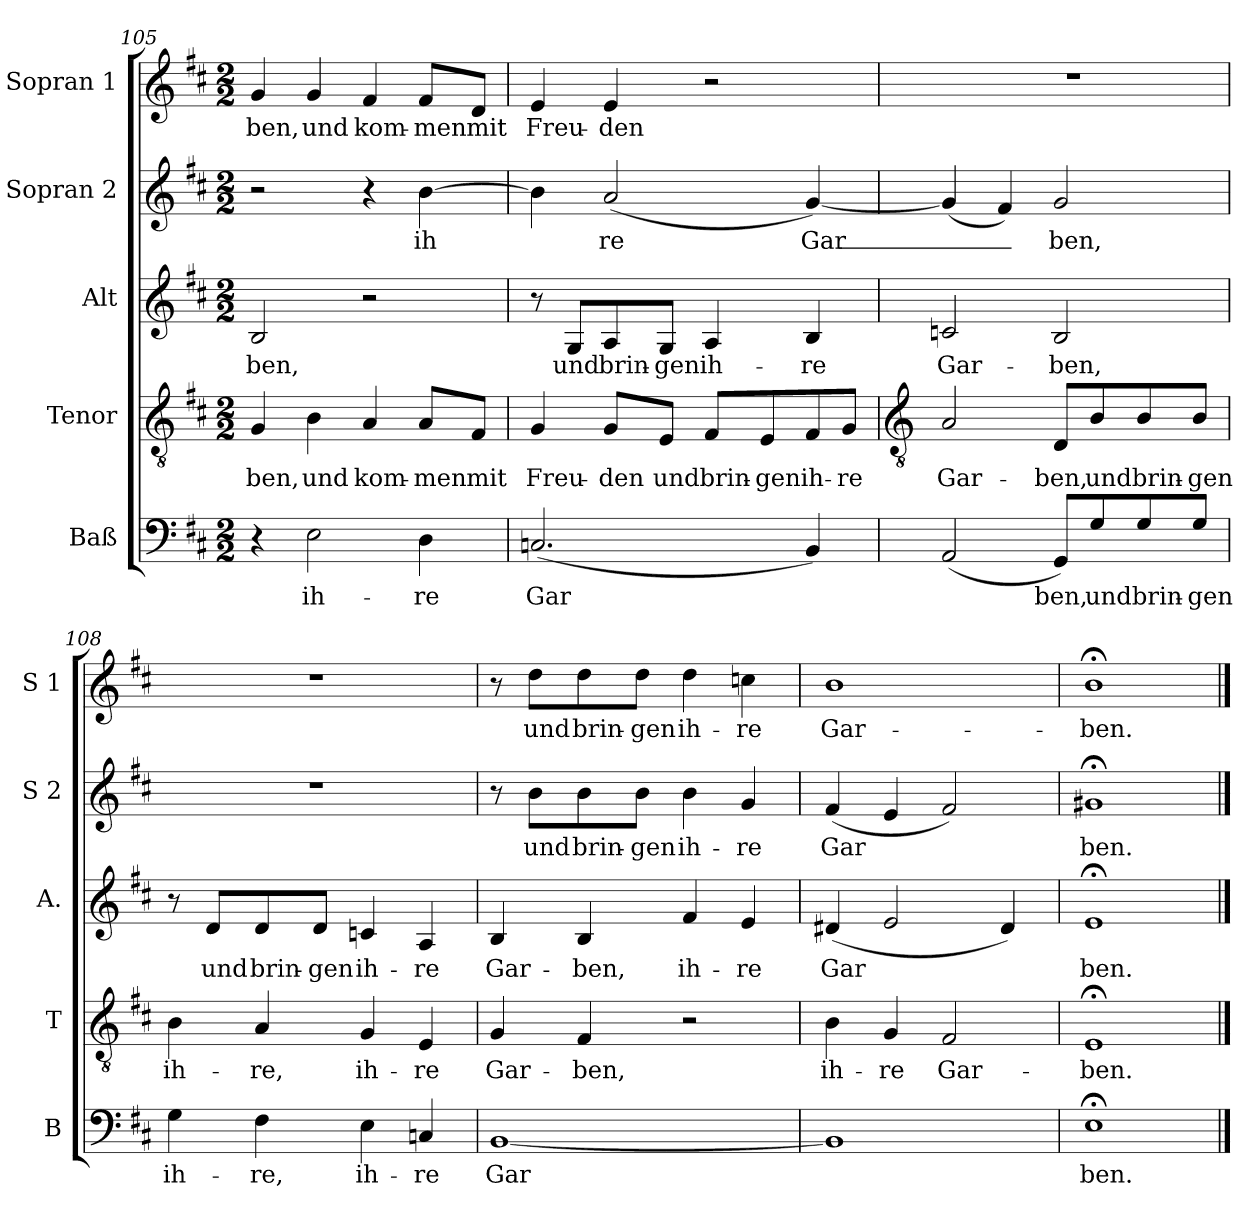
**kern	**text	**kern	**text	**kern	**text	**kern	**text	**kern	**text
*part5	*part5	*part4	*part4	*part3	*part3	*part2	*part2	*part1	*part1
*staff5	*staff5	*staff4	*staff4	*staff3	*staff3	*staff2	*staff2	*staff1	*staff1
*I"Baß	*	*I"Tenor	*	*I"Alt	*	*I"Sopran 2	*	*I"Sopran 1	*
*I'B	*	*I'T	*	*I'A.	*	*I'S 2	*	*I'S 1	*
*clefF4	*	*clefGv2	*	*clefG2	*	*clefG2	*	*clefG2	*
*k[f#c#]	*	*k[f#c#]	*	*k[f#c#]	*	*k[f#c#]	*	*k[f#c#]	*
*D:	*	*D:	*	*D:	*	*D:	*	*D:	*
*M2/2	*	*M2/2	*	*M2/2	*	*M2/2	*	*M2/2	*
=105	=105	=105	=105	=105	=105	=105	=105	=105	=105
!	!	!	!LO:LY:b	!	!LO:LY:b	!	!	!	!LO:LY:b
4r	.	4G	-ben,	2B	-ben,	2r	.	4g	ben,
!	!LO:LY:b	!	!LO:LY:b	!	!	!	!	!	!LO:LY:b
2E	ih-	4B	und	.	.	.	.	4g	und
!	!	!	!LO:LY:b	!	!	!	!	!	!LO:LY:b
.	.	4A	kom-	2r	.	4r	.	4f#	kom-
!	!LO:LY:b	!	!LO:LY:b	!	!	!	!LO:LY:b	!	!LO:LY:b
4D	-re	8A/L	-men	.	.	[4b	ih	8f#/L	-men
!	!	!	!LO:LY:b	!	!	!	!	!	!LO:LY:b
.	.	8F#/J	mit	.	.	.	.	8d/J	mit
=106	=106	=106	=106	=106	=106	=106	=106	=106	=106
!	!LO:LY:b	!	!LO:LY:b	!	!	!	!	!	!LO:LY:b
(<2.Cn	Gar	4G	Freu-	8r	.	4b]	.	4e	Freu-
!	!	!	!	!	!LO:LY:b	!	!	!	!
.	.	.	.	8G/L	und	.	.	.	.
!	!	!	!LO:LY:b	!	!LO:LY:b	!	!LO:LY:b	!	!LO:LY:b
.	.	8G/L	-den	8A/	brin-	(<2a	re	4e	-den
!	!	!	!LO:LY:b	!	!LO:LY:b	!	!	!	!
.	.	8E/J	und	8G/J	-gen	.	.	.	.
!	!	!	!LO:LY:b	!	!LO:LY:b	!	!	!	!
.	.	8F#/L	brin-	4A	ih-	.	.	2r	.
!	!	!	!LO:LY:b	!	!	!	!	!	!
.	.	8E/	-gen	.	.	.	.	.	.
!	!	!	!LO:LY:b	!	!LO:LY:b	!	!LO:LY:b	!	!
4BB)	.	8F#/	ih-	4B	-re	[4g)	Gar_-	.	.
!	!	!	!LO:LY:b	!	!	!	!	!	!
.	.	8G/J	-re	.	.	.	.	.	.
!!LO:LB:g=z
=107	=107	=107	=107	=107	=107	=107	=107	=107	=107
*	*	*clefGv2	*	*	*	*	*	*	*
!	!LO:LY:b	!	!LO:LY:b	!	!LO:LY:b	!	!	!	!
(<2AA	_-	2A	Gar-	2cn	Gar-	(<4g]	.	1r	.
.	.	.	.	.	.	4f#)	.	.	.
!	!LO:LY:b	!	!LO:LY:b	!	!LO:LY:b	!	!LO:LY:b	!	!
8GG/L)	-ben,	8D/L	-ben,	2B	-ben,	2g	-ben,	.	.
!	!LO:LY:b	!	!LO:LY:b	!	!	!	!	!	!
8G/	und	8B/	und	.	.	.	.	.	.
!	!LO:LY:b	!	!LO:LY:b	!	!	!	!	!	!
8G/	brin-	8B/	brin-	.	.	.	.	.	.
!	!LO:LY:b	!	!LO:LY:b	!	!	!	!	!	!
8G/J	-gen	8B/J	-gen	.	.	.	.	.	.
=108	=108	=108	=108	=108	=108	=108	=108	=108	=108
!	!LO:LY:b	!	!LO:LY:b	!	!	!	!	!	!
4G	ih-	4B	ih-	8r	.	1r	.	1r	.
!	!	!	!	!	!LO:LY:b	!	!	!	!
.	.	.	.	8d/L	und	.	.	.	.
!	!LO:LY:b	!	!LO:LY:b	!	!LO:LY:b	!	!	!	!
4F#	-re,	4A	-re,	8d/	brin-	.	.	.	.
!	!	!	!	!	!LO:LY:b	!	!	!	!
.	.	.	.	8d/J	-gen	.	.	.	.
!	!LO:LY:b	!	!LO:LY:b	!	!LO:LY:b	!	!	!	!
4E	ih-	4G	ih-	4cn	ih-	.	.	.	.
!	!LO:LY:b	!	!LO:LY:b	!	!LO:LY:b	!	!	!	!
4Cn	-re	4E	-re	4A	-re	.	.	.	.
=109	=109	=109	=109	=109	=109	=109	=109	=109	=109
!	!LO:LY:b	!	!LO:LY:b	!	!LO:LY:b	!	!	!	!
[1BB	Gar	4G	Gar-	4B	Gar-	8r	.	8r	.
!	!	!	!	!	!	!	!LO:LY:b	!	!LO:LY:b
.	.	.	.	.	.	8b\L	und	8dd\L	und
!	!	!	!LO:LY:b	!	!LO:LY:b	!	!LO:LY:b	!	!LO:LY:b
.	.	4F#	-ben,	4B	-ben,	8b\	brin-	8dd\	brin-
!	!	!	!	!	!	!	!LO:LY:b	!	!LO:LY:b
.	.	.	.	.	.	8b\J	-gen	8dd\J	-gen
!	!	!	!	!	!LO:LY:b	!	!LO:LY:b	!	!LO:LY:b
.	.	2r	.	4f#	ih-	4b	ih-	4dd	ih-
!	!	!	!	!	!LO:LY:b	!	!LO:LY:b	!	!LO:LY:b
.	.	.	.	4e	-re	4g	-re	4ccn	-re
=110	=110	=110	=110	=110	=110	=110	=110	=110	=110
!	!	!	!LO:LY:b	!	!LO:LY:b	!	!LO:LY:b	!	!LO:LY:b
1BB]	.	4B	ih-	(<4d#X	Gar	(<4f#	Gar	1b	Gar-
!	!	!	!LO:LY:b	!	!	!	!	!	!
.	.	4G	-re	2e	.	4e	.	.	.
!	!	!	!LO:LY:b	!	!	!	!	!	!
.	.	2F#	Gar-	.	.	2f#)	.	.	.
.	.	.	.	4d#)	.	.	.	.	.
=111	=111	=111	=111	=111	=111	=111	=111	=111	=111
!	!LO:LY:b	!	!LO:LY:b	!	!LO:LY:b	!	!LO:LY:b	!	!LO:LY:b
1E;<	ben.	1E;<	-ben.	1e;<	ben.	1g#X;<	ben.	1b;<	-ben.
==	==	==	==	==	==	==	==	==	==
*-	*-	*-	*-	*-	*-	*-	*-	*-	*-
